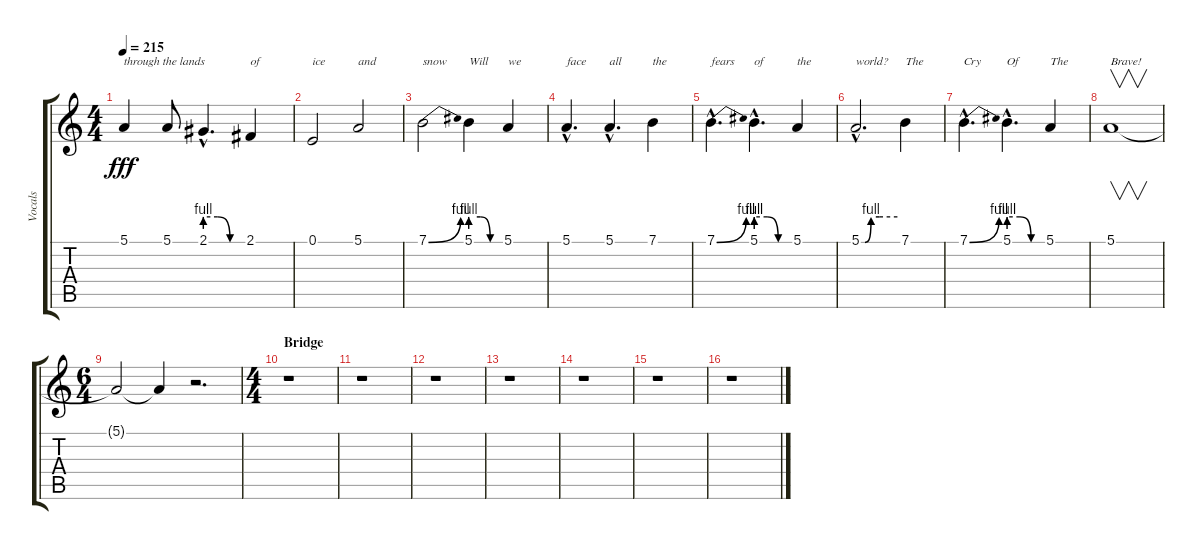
\track ("Vocals" "Vocals") {instrument lead2sawtooth}
\staff {score tabs}
\tuning (E4 B3 G3 D3 A2 E2) {hide}
\ts (4 4)
\tempo 215
\clef g2
\ks c
5.1.4{txt "through the lands" dy fff} 5.1.8 2.1{be (custom 0 4 20 4 40 0 60 0) hac}.4{d} 2.1.4{txt "of"} |
0.1.2{txt "ice"} 5.1.2{txt "and"} |
7.1{be (bend 0 0 60 4)}.2{txt "snow"} 5.1{be (custom 0 4 20 4 40 0 60 0)}.4{txt "Will"} 5.1.4{txt "we"} |
5.1{hac}.4{d txt "face"} 5.1{hac}.4{d txt "all"} 7.1.4{txt "the"} |
7.1{be (bend 0 0 60 4) hac}.4{d txt "fears"} 5.1{be (custom 0 4 20 4 40 0 60 0) hac}.4{d txt "of"} 5.1.4{txt "the"} |
5.1{be (custom 0 0 6 0 16 4 30 4 60 4) hac}.2{d txt "world?"} 7.1.4{txt "The"} |
7.1{be (bend 0 0 60 4) hac}.4{d txt "Cry"} 5.1{be (custom 0 4 20 4 40 0 60 0) hac}.4{d txt "Of"} 5.1.4{txt "The"} |
5.1.1{v txt "Brave!"} |
\ts (6 4)
5.1{t}.2 5.1{t}.4 r.2{d} |
\ts (4 4)
\section ("" "Bridge")
r.1 |
r.1 |
r.1 |
r.1 |
r.1 |
r.1 |
r.1
